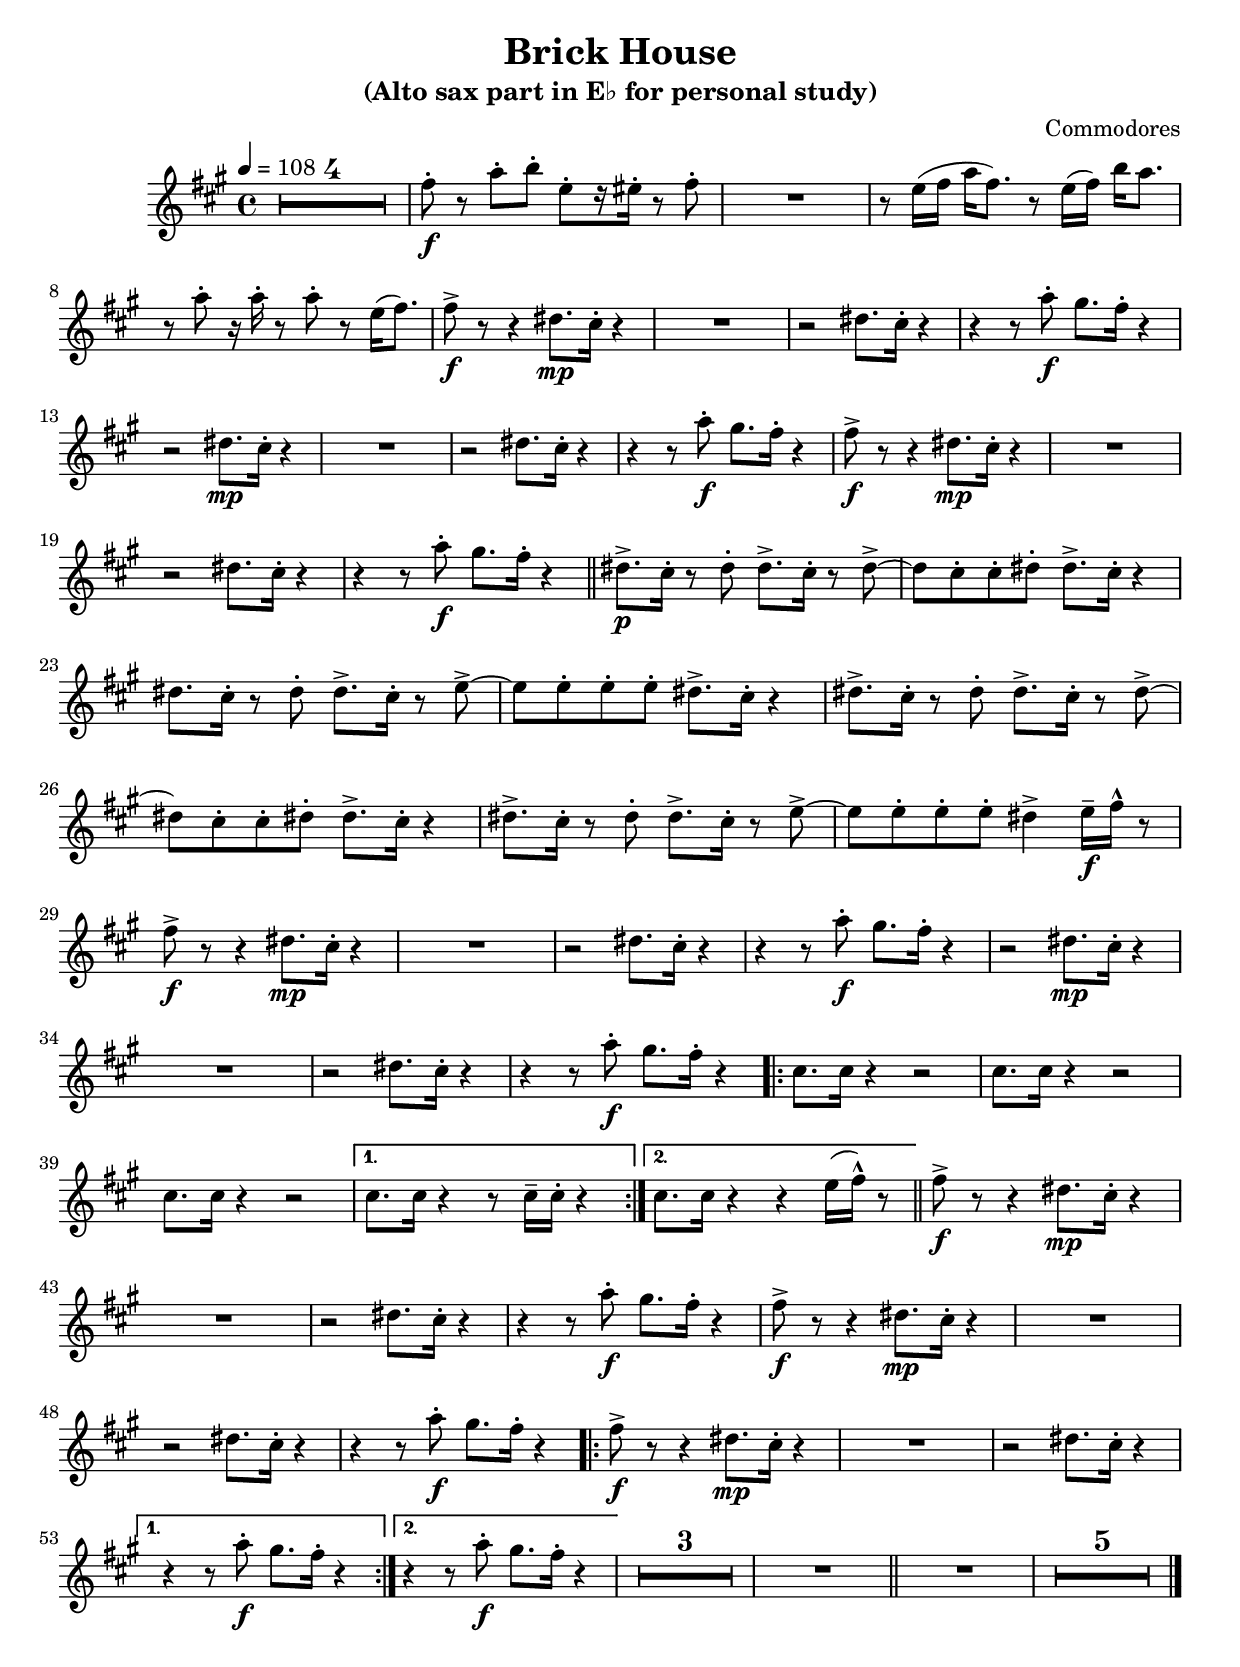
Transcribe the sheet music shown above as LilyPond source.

% This is a transcription of the alto sax score in the funk/disco book of the
% "transcribed horns" series. The score there runs over 13 pages with repeats,
% which is just not practical to play. I have written this by hand to have
% everything in one sheet, and it is only for personal study.

\version "2.16.1"

\include "english.ly"

\header {
  title    = "Brick House"
  composer = "Commodores"
  subtitle = "(Alto sax part in E♭ for personal study)"
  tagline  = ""
}

ds_cs     = { ds8. cs16-. }
ds_cs_art = { ds8.-> cs16-. }
ds_cs_r   = { \ds_cs r4 }
ds_cs_mp  = { ds8.\mp cs16-. r4 }
r_ds_cs_r = { r2 \ds_cs_r }
a_gs_fs   = { r4 r8 a'-.\f gs8. fs16-. r4 }

melody = \relative c'' {
  \clef treble
  \key a \major
  \time 4/4
  \tempo 4 = 108

  \compressFullBarRests
  \override MultiMeasureRest #'expand-limit = #2
  \override Glissando #'style = #'zigzag

  % --- page 4 ----------------------------------------------------------------

  R1*4
  fs8-.\f r8 a8-. b8-. e,-.[ r16 es16-.] r8 fs-. |
  R1 |

  % --- page 5 ----------------------------------------------------------------

  r8 e16( fs16 a16 fs8.) r8 e16( fs16) b16 a8. |
  r8 a-. r16 a16-. r8 a8-. r8 e16( fs8.)

  \repeat volta 1 {
    fs8->\f r8 r4 \ds_cs_mp |
    R1 |
    \r_ds_cs_r |

    % --- page 6 --------------------------------------------------------------

    \a_gs_fs |
    r2 \ds_cs_mp |
    R1 |
    \r_ds_cs_r |

    % --- page 7 --------------------------------------------------------------

    \a_gs_fs |
    fs8->\f r8 r4 \ds_cs_mp |
    R1 |
    \r_ds_cs_r |

    % --- page 8 --------------------------------------------------------------

    \a_gs_fs  \bar "||"
    ds8.->\p cs16-. r8 ds-. \ds_cs_art r8 ds8-> ~ |
    ds8[ cs8-. cs8-. ds8-.] \ds_cs_art r4 |
    \ds_cs r8 ds8-. \ds_cs_art r8 e8-> ~ |

    % --- page 9 --------------------------------------------------------------

    e8[ e8-. e8-. e8-.] \ds_cs_art r4 |
    \ds_cs_art r8 ds8-. \ds_cs_art r8 ds8-> ~ |
    ds8[ cs8-. cs8-. ds8-.] \ds_cs_art r4 |
    \ds_cs_art r8 ds8-. \ds_cs_art r8 e8-> ~ |

    % --- page 10 -------------------------------------------------------------

    e8[ e8-. e8-. e8-.] ds4-> e16--\f fs16-^ r8
  }
  
  fs8->\f r8 r4 \ds_cs_mp |
  R1 |
  \r_ds_cs_r |

  % --- page 11 ---------------------------------------------------------------

  \a_gs_fs |
  r2 \ds_cs_mp |
  R1 |
  \r_ds_cs_r |
  \a_gs_fs |

  % --- page 12 ---------------------------------------------------------------
  
  \repeat volta 2 {
    cs8. cs16 r4 r2 |
    cs8. cs16 r4 r2 |
    cs8. cs16 r4 r2 |
  }
  \alternative {
    { cs8. cs16 r4 r8 cs16-- cs16-. r4 }

    % --- page 13 -------------------------------------------------------------

    { cs8. cs16 r4 r4 e16( fs-^) r8 }
  }

  \bar "||"

  fs8->\f r8 r4 \ds_cs_mp |
  R1 |
  \r_ds_cs_r |

  % --- page 14 ---------------------------------------------------------------

  \a_gs_fs |
  fs8->\f r8 r4 \ds_cs_mp |
  R1 |
  \r_ds_cs_r |

  % --- page 15 ---------------------------------------------------------------

  \a_gs_fs |

  \repeat volta 2 {
    fs8->\f r8 r4 \ds_cs_mp
    R1 |
    \r_ds_cs_r
  }

  % --- page 16 ---------------------------------------------------------------

  \alternative {
    { \a_gs_fs }
    { r4 r8 a-.\f gs8. fs16-. r4 }
  }
  
  R1*3 |
  R1

  \bar "||"

  R1 |
  R1*5

  \bar "|."
}

\score {
  { \melody }
}
